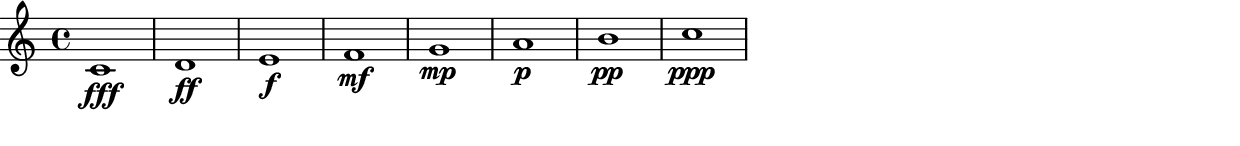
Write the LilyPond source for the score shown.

\include "lilypond-book-preamble.ly"
\paper {
  #(define dump-extents #t)

  indent = 0\mm
  line-width = 210\mm - 2.0 * 0.4\in
  ragged-right = ##t
  force-assignment = #""
  line-width = #(- line-width (* mm  3.000000))
}
\layout {
}
<<
    \new Staff {   \set Staff.instrumentName = "" <c'>1-\fff <d'>1-\ff <e'>1-\f <f'>1-\mf <g'>1-\mp <a'>1-\p <b'>1-\pp <c''>1-\ppp
               }
>>